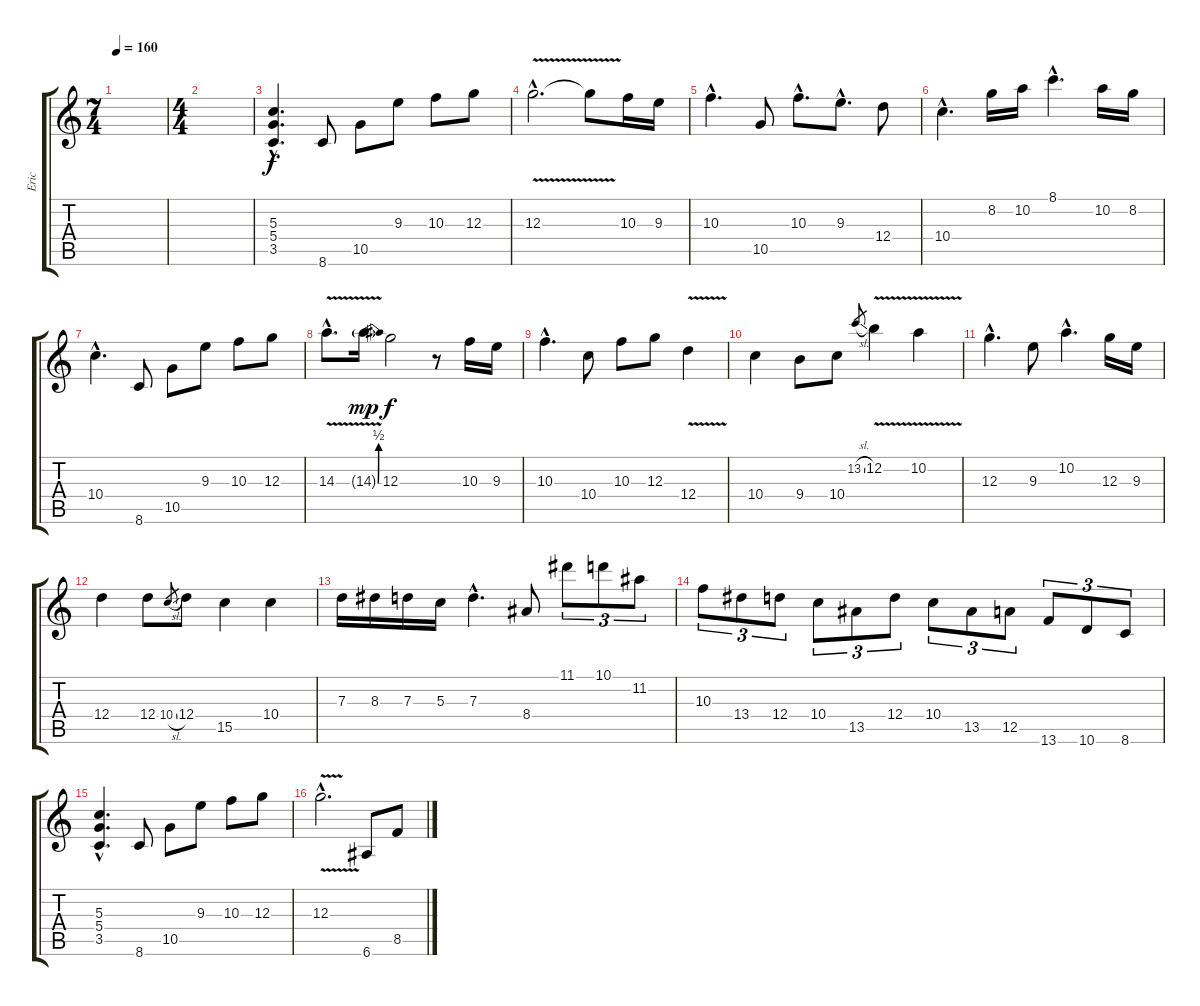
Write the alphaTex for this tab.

\track ("Eric " "Eric ") {instrument distortionguitar}
\staff {score tabs}
\tuning (E4 B3 G3 D3 A2 E2) {hide}
\ts (7 4)
\tempo 160
\clef g2
\ks c
|
\ts (4 4)
|
(5.3{hac} 5.4{hac} 3.5{hac}).4{d} 8.6.8 10.5.8 9.3.8 10.3.8 12.3.8 |
12.3{v hac}.2{d} 12.3{t}.8 10.3.16 9.3.16 |
10.3{hac}.4{d} 10.5.8 10.3{hac}.8{d} 9.3{hac}.8{d} 12.4.8 |
10.4{hac}.4{d} 8.2.16 10.2.16 8.1{hac}.4{d} 10.2.16 8.2.16 |
10.4{hac}.4{d} 8.6.8 10.5.8 9.3.8 10.3.8 12.3.8 |
14.3{v hac}.8{d} 14.3{be (bend 0 0 60 2) v g}.16{dy mp} 12.3.2{dy f} r.8 10.3.16 9.3.16 |
10.3{hac}.4{d} 10.4.8 10.3.8 12.3.8 12.4{v}.4 |
10.4.4 9.4.8 10.4.8 13.2{sl}.8{gr} 12.2{v}.4 10.2{v}.4 |
12.3{hac}.4{d} 9.3.8 10.2{hac}.4{d} 12.3.16 9.3.16 |
12.4.4 12.4.8 10.4{sl}.8{gr} 12.4.8 15.5.4 10.4.4 |
7.3.16 8.3.16 7.3.16 5.3.16 7.3{hac}.4{d} 8.4.8 11.1.8{tu (3 2)} 10.1.8{tu (3 2)} 11.2.8{tu (3 2)} |
10.3.8{tu (3 2)} 13.4.8{tu (3 2)} 12.4.8{tu (3 2)} 10.4.8{tu (3 2)} 13.5.8{tu (3 2)} 12.4.8{tu (3 2)} 10.4.8{tu (3 2)} 13.5.8{tu (3 2)} 12.5.8{tu (3 2)} 13.6.8{tu (3 2)} 10.6.8{tu (3 2)} 8.6.8{tu (3 2)} |
(5.3{hac} 5.4{hac} 3.5{hac}).4{d} 8.6.8 10.5.8 9.3.8 10.3.8 12.3.8 |
12.3{v hac}.2{d} 6.6.8 8.5.8
